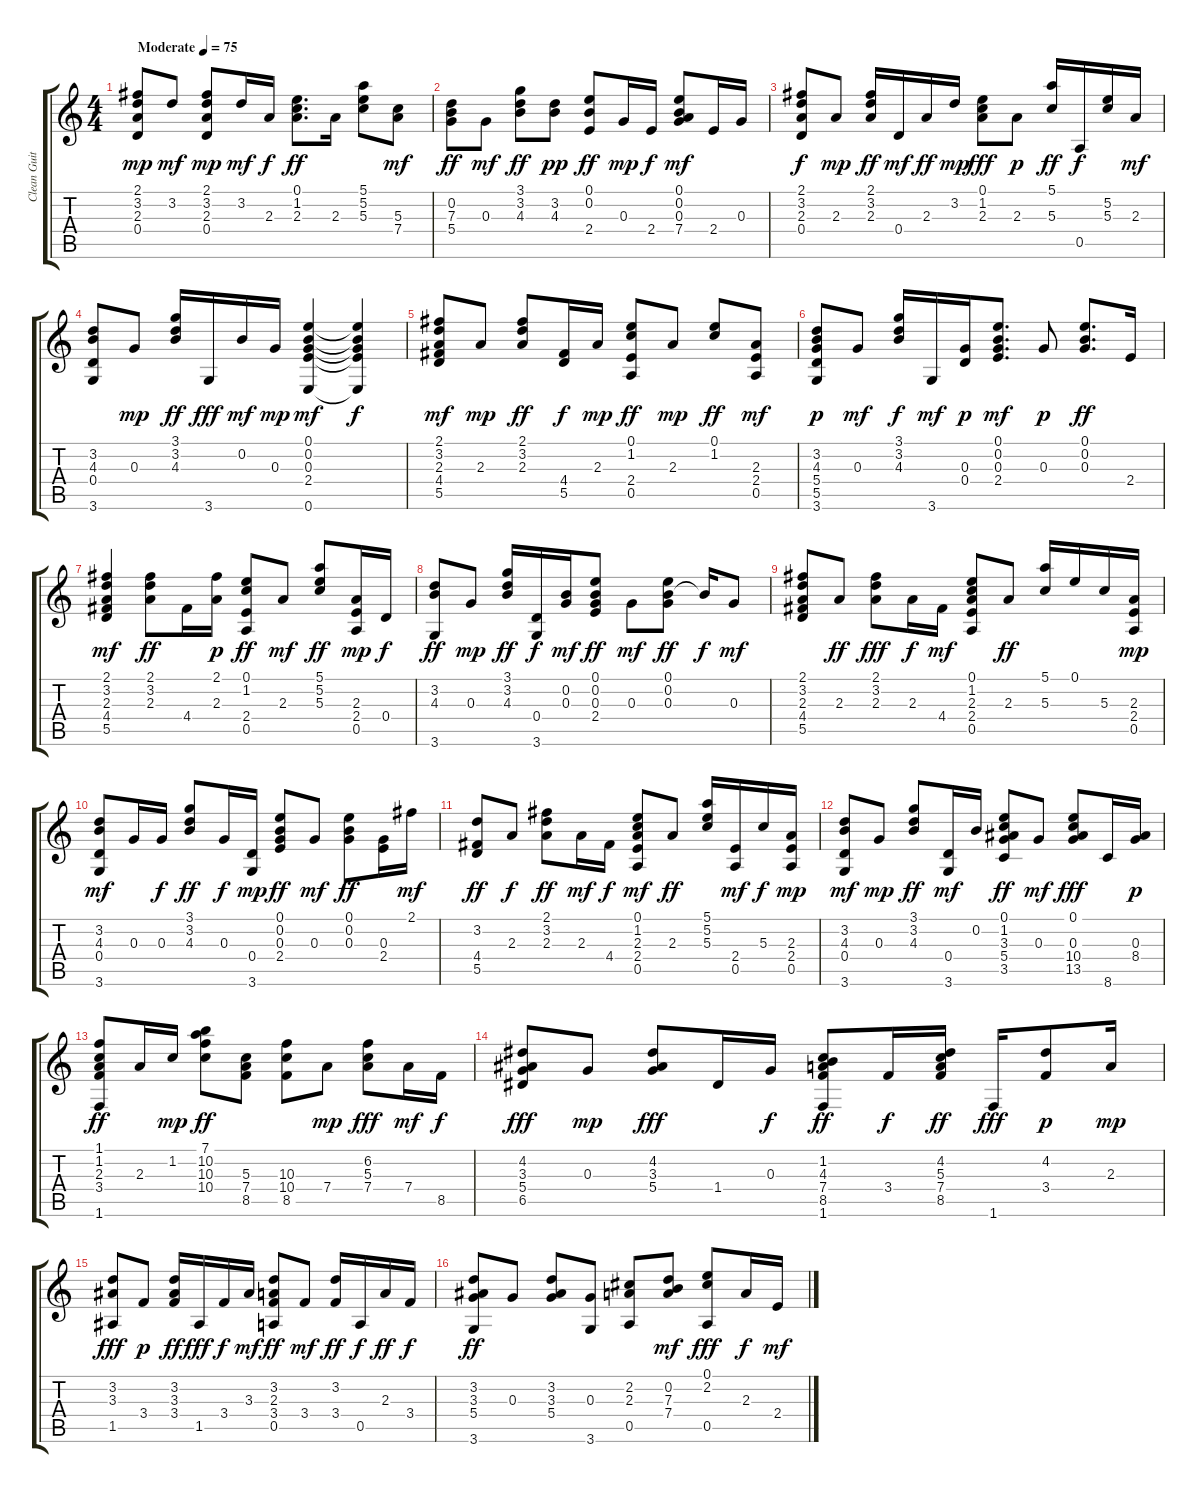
\track ("Clean Guitar" "Clean Guit") {instrument acousticguitarsteel}
\staff {score tabs}
\tuning (E4 B3 G3 D3 A2 E2) {hide}
\ts (4 4)
\tempo (75 "Moderate")
\clef g2
\ks c
(2.1 3.2 2.3 0.4).8{dy mp instrument acousticguitarsteel} 3.2.8{dy mf} (2.1 3.2 2.3 0.4).8{dy mp} 3.2.16{dy mf} 2.3.16{dy f} (0.1 1.2 2.3).8{d dy ff} 2.3.16 (5.1 5.2 5.3).8 (5.3 7.4).8{dy mf} |
(0.2 7.3 5.4).8{dy ff} 0.3.8{dy mf} (3.1 3.2 4.3).8{dy ff} (3.2 4.3).8{dy pp} (0.1 0.2 2.4).8{dy ff} 0.3.16{dy mp} 2.4.16{dy f} (0.1 0.2 0.3 7.4).8{dy mf} 2.4.16 0.3.16 |
(2.1 3.2 2.3 0.4).8{dy f} 2.3.8{dy mp} (2.1 3.2 2.3).16{dy ff} 0.4.16{dy mf} 2.3.16{dy ff} 3.2.16{dy mp} (0.1 1.2 2.3).8{dy fff} 2.3.8{dy p} (5.1 5.3).16{dy ff} 0.5.16{dy f} (5.2 5.3).16 2.3.16{dy mf} |
(3.2 4.3 0.4 3.6).8 0.3.8{dy mp} (3.1 3.2 4.3).16{dy ff} 3.6.16{dy fff} 0.2.16{dy mf} 0.3.16{dy mp} (0.1 0.2 0.3 2.4 0.6).4{dy mf} (0.1{t} 0.2{t} 0.3{t} 2.4{t} 0.6{t}).4{dy f} |
(2.1 3.2 2.3 4.4 5.5).8{dy mf} 2.3.8{dy mp} (2.1 3.2 2.3).8{dy ff} (4.4 5.5).16{dy f} 2.3.16{dy mp} (0.1 1.2 2.4 0.5).8{dy ff} 2.3.8{dy mp} (0.1 1.2).8{dy ff} (2.3 2.4 0.5).8{dy mf} |
(3.2 4.3 5.4 5.5 3.6).8{dy p} 0.3.8{dy mf} (3.1 3.2 4.3).16{dy f} 3.6.16{dy mf} (0.3 0.4).16{dy p} (0.1 0.2 0.3 2.4).8{d dy mf} 0.3.8{dy p} (0.1 0.2 0.3).8{d dy ff} 2.4.16 |
(2.1 3.2 2.3 4.4 5.5).4{dy mf} (2.1 3.2 2.3).8{dy ff} 4.4.16 (2.1 2.3).16{dy p} (0.1 1.2 2.4 0.5).8{dy ff} 2.3.8{dy mf} (5.1 5.2 5.3).8{dy ff} (2.3 2.4 0.5).16{dy mp} 0.4.16{dy f} |
(3.2 4.3 3.6).8{dy ff} 0.3.8{dy mp} (3.1 3.2 4.3).16{dy ff} (0.4 3.6).16{dy f} (0.2 0.3).16{dy mf} (0.1 0.2 0.3 2.4).8{dy ff} 0.3.8{dy mf} (0.1 0.2 0.3).8{dy ff} 0.2{t}.16{dy f} 0.3.8{dy mf} |
(2.1 3.2 2.3 4.4 5.5).8 2.3.8{dy ff} (2.1 3.2 2.3).8{dy fff} 2.3.16{dy f} 4.4.16{dy mf} (0.1 1.2 2.3 2.4 0.5).8 2.3.8{dy ff} (5.1 5.3).16 0.1.16 5.3.16 (2.3 2.4 0.5).16{dy mp} |
(3.2 4.3 0.4 3.6).8{dy mf} 0.3.16 0.3.16{dy f} (3.1 3.2 4.3).8{dy ff} 0.3.16{dy f} (0.4 3.6).16{dy mp} (0.1 0.2 0.3 2.4).8{dy ff} 0.3.8{dy mf} (0.1 0.2 0.3).8{dy ff} (0.3 2.4).16 2.1.16{dy mf} |
(3.2 4.4 5.5).8{dy ff} 2.3.8{dy f} (2.1 3.2 2.3).8{dy ff} 2.3.16{dy mf} 4.4.16{dy f} (0.1 1.2 2.3 2.4 0.5).8{dy mf} 2.3.8{dy ff} (5.1 5.2 5.3).16 (2.4 0.5).16{dy mf} 5.3.16{dy f} (2.3 2.4 0.5).16{dy mp} |
(3.2 4.3 0.4 3.6).8{dy mf} 0.3.8{dy mp} (3.1 3.2 4.3).8{dy ff} (0.4 3.6).16{dy mf} 0.2.16 (0.1 1.2 3.3 5.4 3.5).8{dy ff} 0.3.8{dy mf} (0.1 0.3 10.4 13.5).8{dy fff} 8.6.16 (0.3 8.4).16{dy p} |
(1.1 1.2 2.3 3.4 1.6).8{dy ff} 2.3.16 1.2.16{dy mp} (7.1 10.2 10.3 10.4).8{dy ff} (5.3 7.4 8.5).8 (10.3 10.4 8.5).8 7.4.8{dy mp} (6.2 5.3 7.4).8{dy fff} 7.4.16{dy mf} 8.5.16{dy f} |
(4.2 3.3 5.4 6.5).8{dy fff} 0.3.8{dy mp} (4.2 3.3 5.4).8{dy fff} 1.4.16 0.3.16{dy f} (1.2 4.3 7.4 8.5 1.6).8{dy ff} 3.4.16{dy f} (4.2 5.3 7.4 8.5).16{dy ff} 1.6.16{dy fff} (4.2 3.4).8{dy p} 2.3.16{dy mp} |
(3.2 3.3 1.5).8{dy fff} 3.4.8{dy p} (3.2 3.3 3.4).16{dy ff} 1.5.16{dy fff} 3.4.16{dy f} 3.3.16{dy mf} (3.2 2.3 3.4 0.5).8{dy ff} 3.4.8{dy mf} (3.2 3.4).16{dy ff} 0.5.16{dy f} 2.3.16{dy ff} 3.4.16{dy f} |
(3.2 3.3 5.4 3.6).8{dy ff} 0.3.8 (3.2 3.3 5.4).8 (0.3 3.6).8 (2.2 2.3 0.5).8 (0.2 7.3 7.4).8{dy mf} (0.1 2.2 0.5).8{dy fff} 2.3.16{dy f} 2.4.16{dy mf}
